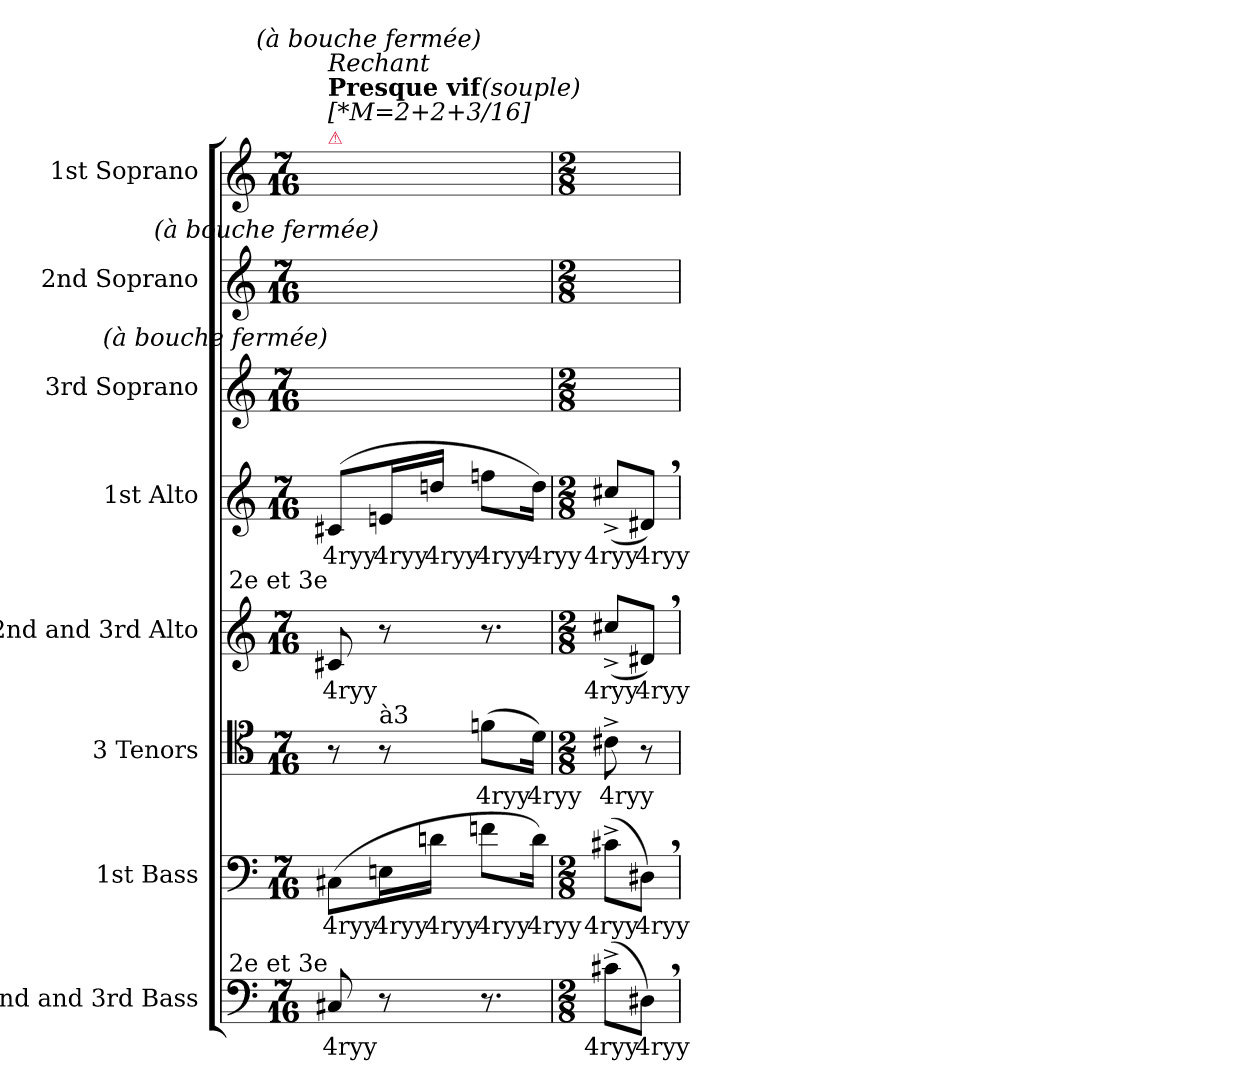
**kern	**text	**kern	**text	**kern	**text	**kern	**text	**kern	**text	**kern	**kern	**kern
*part8	*part8	*part7	*part7	*part6	*part6	*part5	*part5	*part4	*part4	*part3	*part2	*part1
*staff8	*staff8	*staff7	*staff7	*staff6	*staff6	*staff5	*staff5	*staff4	*staff4	*staff3	*staff2	*staff1
*I"2nd and 3rd Bass	*	*I"1st Bass	*	*I"3 Tenors	*	*I"2nd and 3rd Alto	*	*I"1st Alto	*	*I"3rd Soprano	*I"2nd Soprano	*I"1st Soprano
*I'B.2,3	*	*I'B.1	*	*I'T.	*	*I'A.2,3	*	*I'A.1	*	*I'S.3	*I'S.2	*I'S.1
*clefF4	*	*clefF4	*	*clefC4	*	*clefG2	*	*clefG2	*	*clefG2	*clefG2	*clefG2
*k[]	*	*k[]	*	*k[]	*	*k[]	*	*k[]	*	*k[]	*k[]	*k[]
*C:	*	*C:	*	*C:	*	*C:	*	*C:	*	*C:	*C:	*C:
*M7/16	*	*M7/16	*	*M7/16	*	*M7/16	*	*M7/16	*	*M7/16	*M7/16	*M7/16
=	=	=	=	=	=	=	=	=	=	=	=	=
!	!	!	!	!	!	!	!	!	!	!	!	!LO:TX:a:color=crimson:t=⚠
!	!	!	!	!	!	!	!	!	!	!	!	!LO:TX:a:t=[*M=2+2+3/16]
!	!	!	!	!	!	!	!	!	!	!	!	!LO:TX:a:B:t=Presque vif
!	!	!	!	!	!	!	!	!	!	!	!	!LO:TX:a:i:t=Rechant
!	!	!	!	!	!	!	!	!	!	!LO:TX:a:i:rj:t=(à bouche fermée)	!	!
!	!	!	!	!	!	!LO:TX:a:rj:t=2e et 3e	!	!	!	!	!	!
!LO:TX:a:rj:t=2e et 3e	!	!	!	!	!	!	!	!	!	!	!	!
8C#X	4ryy	(8C#XL	4ryy	8r	.	8c#X	4ryy	(8c#XL	4ryy	16ryy	8ryy	8ryy
.	.	.	.	.	.	.	.	.	.	16ryy	.	.
!	!	!	!	!	!	!	!	!	!	!	!LO:TX:a:i:rj:t=(à bouche fermée)	!
!	!	!	!	!LO:TX:a:t=à3	!	!	!	!	!	!	!	!
8r	.	16EnL	4ryy	8r	.	8r	.	16enL	4ryy	16ryy	16ryy	8ryy
.	.	16dnJJ	4ryy	.	.	.	.	16ddnJJ	4ryy	16ryy	16ryy	.
!	!	!	!	!	!	!	!	!	!	!	!	!LO:TX:a:i:rj:t=(à bouche fermée)
!	!	!	!	!	!	!	!	!	!	!	!	!LO:TX:a:i:t=(souple)
8.r	.	8fnL	4ryy	(8fnL	4ryy	8.r	.	8ffnL	4ryy	16ryy	16ryy	16ryy
.	.	.	.	.	.	.	.	.	.	16ryy	16ryy	16ryy
.	.	16dJk)	4ryy	16dJk)	4ryy	.	.	16ddJk)	4ryy	16ryy	16ryy	16ryy
=1	=1	=1	=1	=1	=1	=1	=1	=1	=1	=1	=1	=1
*M2/8	*	*M2/8	*	*M2/8	*	*M2/8	*	*M2/8	*	*M2/8	*M2/8	*M2/8
(8c#X^L	4ryy	(8c#X^L	4ryy	8c#X^	4ryy	(8cc#X^L	4ryy	(8cc#X^L	4ryy	16ryy	16ryy	16ryy
.	.	.	.	.	.	.	.	.	.	16ryy	16ryy	16ryy
8D#X,J)	4ryy	8D#X,J)	4ryy	8r	.	8d#X,J)	4ryy	8d#X,J)	4ryy	16ryy	16ryy	16ryy
.	.	.	.	.	.	.	.	.	.	16ryy	16ryy	16ryy
=	=	=	=	=	=	=	=	=	=	=	=	=
*-	*-	*-	*-	*-	*-	*-	*-	*-	*-	*-	*-	*-
